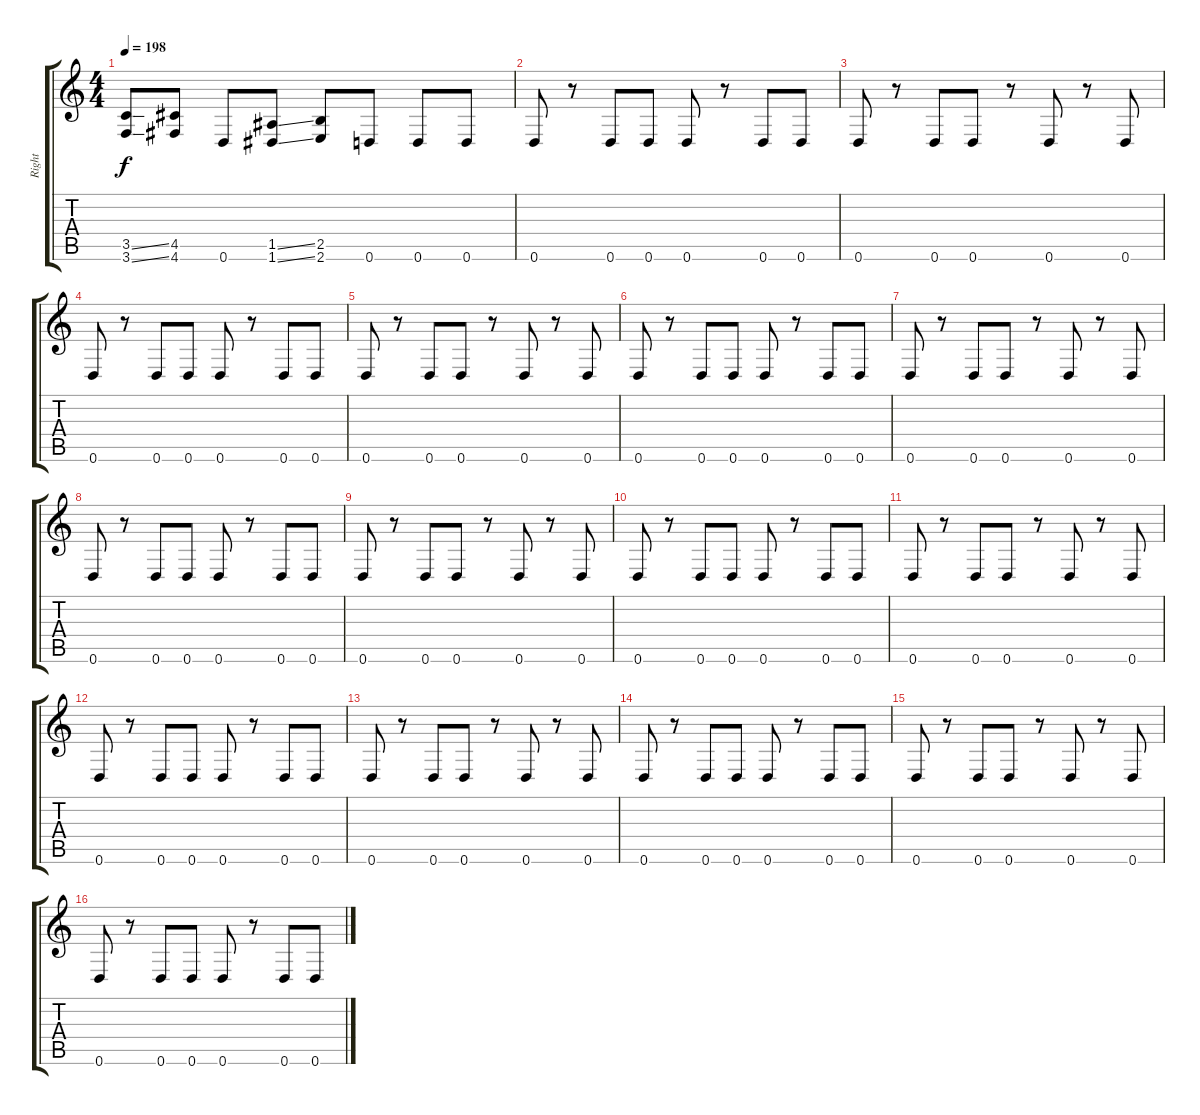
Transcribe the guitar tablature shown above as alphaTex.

\track ("Right" "Right") {instrument distortionguitar}
\staff {score tabs}
\tuning (E4 B3 G3 D3 A2 D2) {hide}
\ts (4 4)
\tempo 198
\clef g2
\ks c
(3.5{ss} 3.6{ss}).8{dy f} (4.5 4.6).8 0.6.8 (1.5{ss} 1.6{ss}).8 (2.5 2.6).8 0.6.8 0.6.8 0.6.8 |
0.6.8 r.8 0.6.8 0.6.8 0.6.8 r.8 0.6.8 0.6.8 |
0.6.8 r.8 0.6.8 0.6.8 r.8 0.6.8 r.8 0.6.8 |
0.6.8 r.8 0.6.8 0.6.8 0.6.8 r.8 0.6.8 0.6.8 |
0.6.8 r.8 0.6.8 0.6.8 r.8 0.6.8 r.8 0.6.8 |
0.6.8 r.8 0.6.8 0.6.8 0.6.8 r.8 0.6.8 0.6.8 |
0.6.8 r.8 0.6.8 0.6.8 r.8 0.6.8 r.8 0.6.8 |
0.6.8 r.8 0.6.8 0.6.8 0.6.8 r.8 0.6.8 0.6.8 |
0.6.8 r.8 0.6.8 0.6.8 r.8 0.6.8 r.8 0.6.8 |
0.6.8 r.8 0.6.8 0.6.8 0.6.8 r.8 0.6.8 0.6.8 |
0.6.8 r.8 0.6.8 0.6.8 r.8 0.6.8 r.8 0.6.8 |
0.6.8 r.8 0.6.8 0.6.8 0.6.8 r.8 0.6.8 0.6.8 |
0.6.8 r.8 0.6.8 0.6.8 r.8 0.6.8 r.8 0.6.8 |
0.6.8 r.8 0.6.8 0.6.8 0.6.8 r.8 0.6.8 0.6.8 |
0.6.8 r.8 0.6.8 0.6.8 r.8 0.6.8 r.8 0.6.8 |
0.6.8 r.8 0.6.8 0.6.8 0.6.8 r.8 0.6.8 0.6.8
